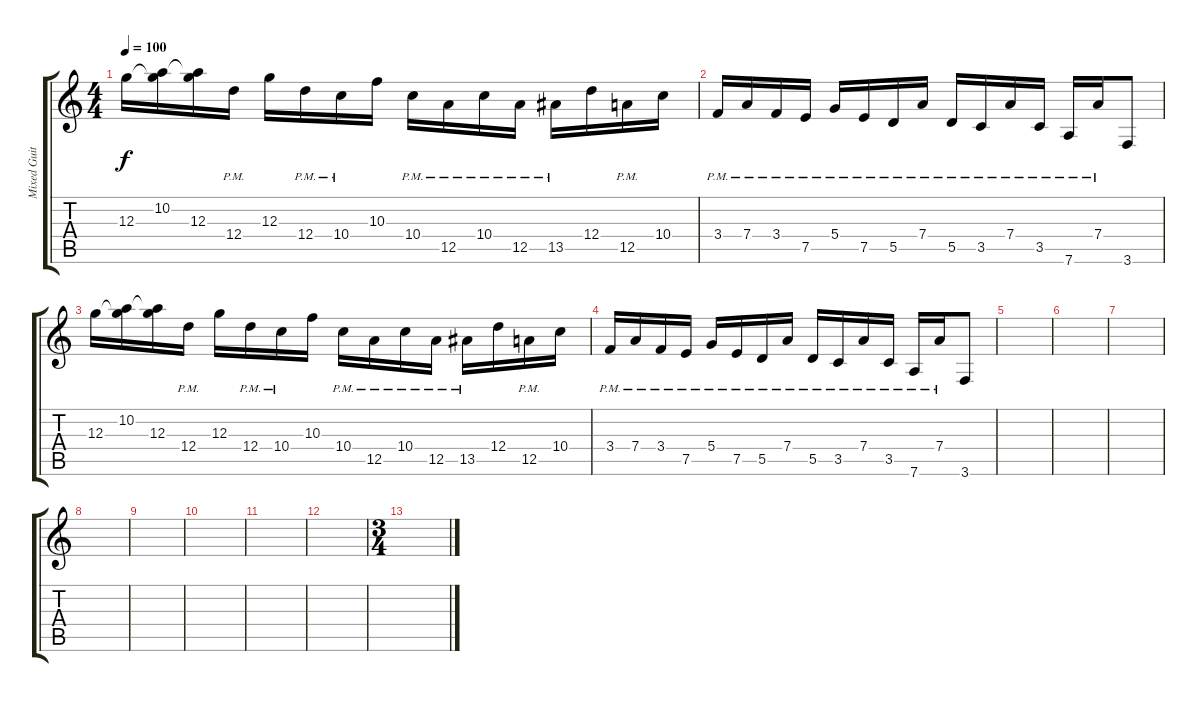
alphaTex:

\track ("Mixed Guitar" "Mixed Guit") {instrument distortionguitar}
\staff {score tabs}
\tuning (E4 B3 G3 D3 A2 D2) {hide}
\ts (4 4)
\tempo 100
\clef g2
\ks c
12.3.16{dy f} (10.2 12.3{t}).16 (10.2{t} 12.3).16 12.4{pm}.16 12.3.16 12.4{pm}.16 10.4{pm}.16 10.3.16 10.4{pm}.16 12.5{pm}.16 10.4{pm}.16 12.5{pm}.16 13.5{pm}.16 12.4.16 12.5{pm}.16 10.4.16 |
3.4{pm}.16 7.4{pm}.16 3.4{pm}.16 7.5{pm}.16 5.4{pm}.16 7.5{pm}.16 5.5{pm}.16 7.4{pm}.16 5.5{pm}.16 3.5{pm}.16 7.4{pm}.16 3.5{pm}.16 7.6{pm}.16 7.4{pm}.16 3.6.8 |
12.3.16 (10.2 12.3{t}).16 (10.2{t} 12.3).16 12.4{pm}.16 12.3.16 12.4{pm}.16 10.4{pm}.16 10.3.16 10.4{pm}.16 12.5{pm}.16 10.4{pm}.16 12.5{pm}.16 13.5{pm}.16 12.4.16 12.5{pm}.16 10.4.16 |
3.4{pm}.16 7.4{pm}.16 3.4{pm}.16 7.5{pm}.16 5.4{pm}.16 7.5{pm}.16 5.5{pm}.16 7.4{pm}.16 5.5{pm}.16 3.5{pm}.16 7.4{pm}.16 3.5{pm}.16 7.6{pm}.16 7.4{pm}.16 3.6.8 |
|
|
|
|
|
|
|
|
\ts (3 4)
